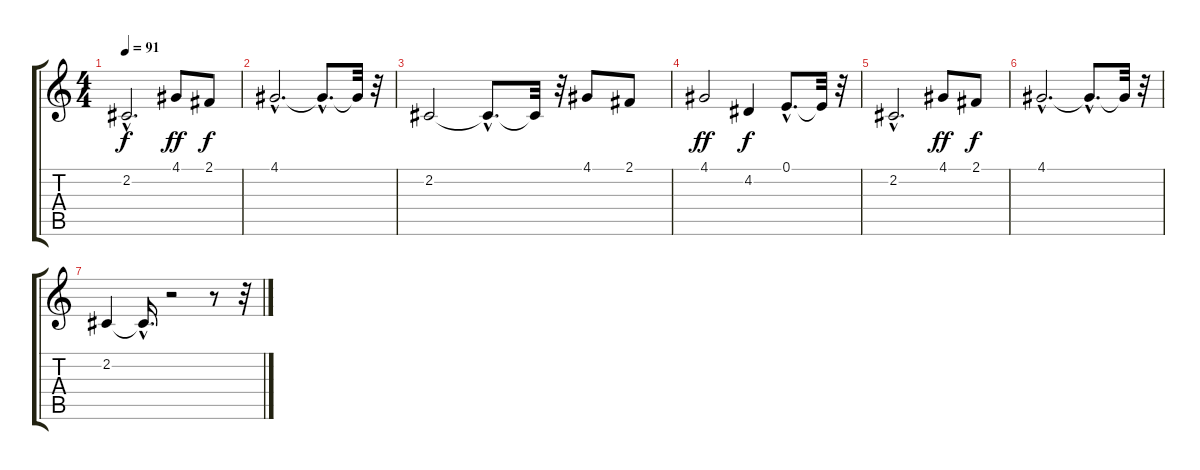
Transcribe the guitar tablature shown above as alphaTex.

\track "" {instrument pad4choir}
\staff {score tabs}
\tuning (E4 B3 G3 D3 A2 E2) {hide}
\ts (4 4)
\tempo 91
\clef g2
\ks c
2.2{hac}.2{d dy f} 4.1.8{dy ff} 2.1.8{dy f} |
4.1{hac}.2{d} 4.1{hac t}.8{d} 4.1{t}.32 r.32 |
2.2.2 2.2{hac t}.8{d} 2.2{t}.32 r.32 4.1.8 2.1.8 |
4.1.2{dy ff} 4.2.4{dy f} 0.1{hac}.8{d} 0.1{t}.32 r.32 |
2.2{hac}.2{d} 4.1.8{dy ff} 2.1.8{dy f} |
4.1{hac}.2{d} 4.1{hac t}.8{d} 4.1{t}.32 r.32 |
2.2.4 2.2{hac t}.16{d} r.2 r.8 r.32
